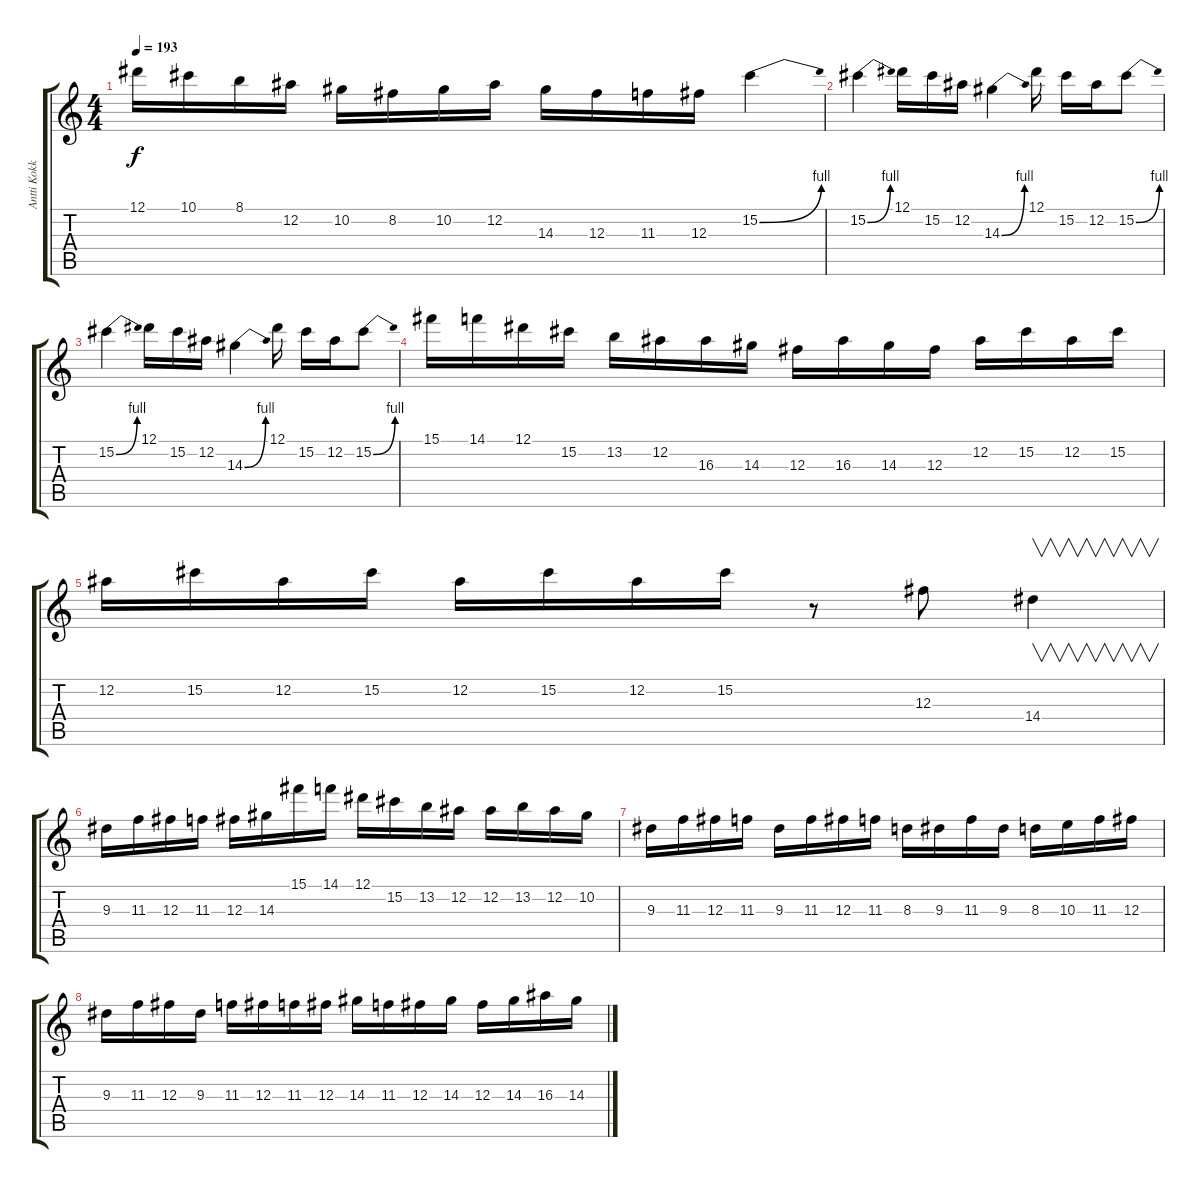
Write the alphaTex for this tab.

\track ("Antti Kokko" "Antti Kokk") {instrument overdrivenguitar}
\staff {score tabs}
\tuning (Eb4 Bb3 Gb3 Db3 Ab2 Eb2) {hide}
\ts (4 4)
\tempo 193
\clef g2
\ks c
12.1.16{dy f} 10.1.16 8.1.16 12.2.16 10.2.16 8.2.16 10.2.16 12.2.16 14.3.16 12.3.16 11.3.16 12.3.16 15.2{be (bend 0 0 60 4)}.4 |
15.2{be (bend 0 0 60 4)}.4 12.1.16 15.2.16 12.2.16 14.3{be (bend 0 0 60 4)}.4 12.1.16 15.2.16 12.2.16 15.2{be (bend 0 0 60 4)}.8 |
15.2{be (bend 0 0 60 4)}.4 12.1.16 15.2.16 12.2.16 14.3{be (bend 0 0 60 4)}.4 12.1.16 15.2.16 12.2.16 15.2{be (bend 0 0 60 4)}.8 |
15.1.16 14.1.16 12.1.16 15.2.16 13.2.16 12.2.16 16.3.16 14.3.16 12.3.16 16.3.16 14.3.16 12.3.16 12.2.16 15.2.16 12.2.16 15.2.16 |
12.2.16 15.2.16 12.2.16 15.2.16 12.2.16 15.2.16 12.2.16 15.2.16 r.8 12.3.8 14.4.4{v} |
9.3.16 11.3.16 12.3.16 11.3.16 12.3.16 14.3.16 15.1.16 14.1.16 12.1.16 15.2.16 13.2.16 12.2.16 12.2.16 13.2.16 12.2.16 10.2.16 |
9.3.16 11.3.16 12.3.16 11.3.16 9.3.16 11.3.16 12.3.16 11.3.16 8.3.16 9.3.16 11.3.16 9.3.16 8.3.16 10.3.16 11.3.16 12.3.16 |
9.3.16 11.3.16 12.3.16 9.3.16 11.3.16 12.3.16 11.3.16 12.3.16 14.3.16 11.3.16 12.3.16 14.3.16 12.3.16 14.3.16 16.3.16 14.3.16
